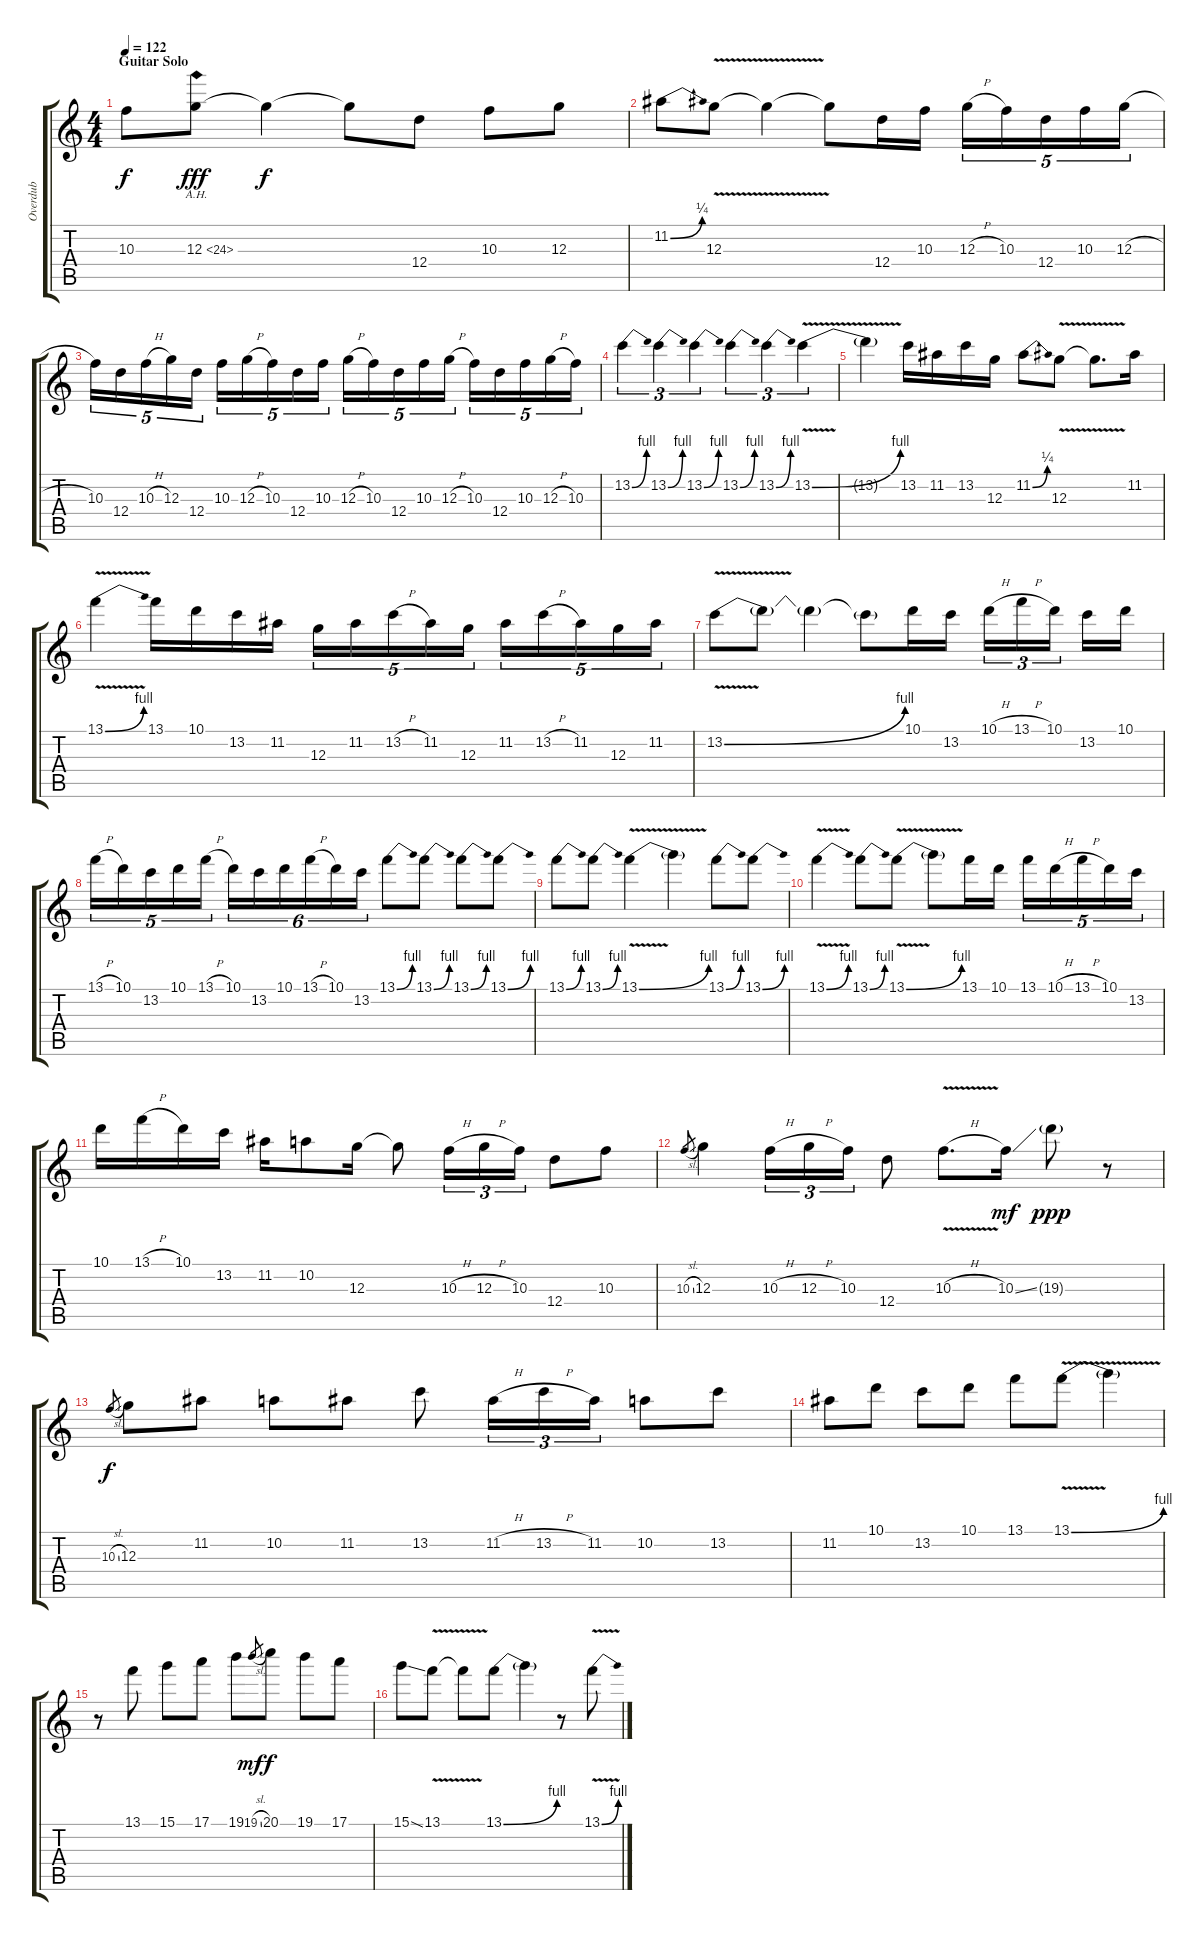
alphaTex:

\track ("Overdub" "Overdub") {instrument fretlessbass}
\staff {score tabs}
\tuning (E4 B3 G3 D3 A2 E2) {hide}
\ts (4 4)
\section ("" "Guitar Solo")
\tempo 122
\clef g2
\ks c
10.3.8{dy f volume 11} 12.3{ah 12}.8{dy fff} 12.3{t}.4{dy f} 12.3{t}.8 12.4.8 10.3.8 12.3.8 |
11.2{be (bend 0 0 60 1)}.8 12.3{v}.8 12.3{t}.4 12.3{t}.8 12.4.16 10.3.16 12.3{h}.16{tu (5 4)} 10.3.16{tu (5 4)} 12.4.16{tu (5 4)} 10.3.16{tu (5 4)} 12.3{h}.16{tu (5 4)} |
10.3.16{tu (5 4)} 12.4.16{tu (5 4)} 10.3{h}.16{tu (5 4)} 12.3.16{tu (5 4)} 12.4.16{tu (5 4)} 10.3.16{tu (5 4)} 12.3{h}.16{tu (5 4)} 10.3.16{tu (5 4)} 12.4.16{tu (5 4)} 10.3.16{tu (5 4)} 12.3{h}.16{tu (5 4)} 10.3.16{tu (5 4)} 12.4.16{tu (5 4)} 10.3.16{tu (5 4)} 12.3{h}.16{tu (5 4)} 10.3.16{tu (5 4)} 12.4.16{tu (5 4)} 10.3.16{tu (5 4)} 12.3{h}.16{tu (5 4)} 10.3.16{tu (5 4)} |
13.2{be (bend 0 0 60 4)}.4{tu (3 2)} 13.2{be (bend 0 0 60 4)}.4{tu (3 2)} 13.2{be (bend 0 0 60 4)}.4{tu (3 2)} 13.2{be (bend 0 0 60 4)}.4{tu (3 2)} 13.2{be (bend 0 0 60 4)}.4{tu (3 2)} 13.2{be (bend 0 0 60 4) v}.4{tu (3 2)} |
13.2{t}.4 13.2.16 11.2.16 13.2.16 12.3.16 11.2{be (bend 0 0 60 1)}.8 12.3{v}.8 12.3{t}.8{d} 11.2.16 |
13.1{be (bend 0 0 60 4) v}.4 13.1.16 10.1.16 13.2.16 11.2.16 12.3.16{tu (5 4)} 11.2.16{tu (5 4)} 13.2{h}.16{tu (5 4)} 11.2.16{tu (5 4)} 12.3.16{tu (5 4)} 11.2.16{tu (5 4)} 13.2{h}.16{tu (5 4)} 11.2.16{tu (5 4)} 12.3.16{tu (5 4)} 11.2.16{tu (5 4)} |
13.2{be (bend 0 0 60 4) v}.8 13.2{t}.8 13.2{t}.4 13.2{t}.8 10.1.16 13.2.16 10.1{h}.16{tu (3 2)} 13.1{h}.16{tu (3 2)} 10.1.16{tu (3 2)} 13.2.16 10.1.16 |
13.1{h}.16{tu (5 4)} 10.1.16{tu (5 4)} 13.2.16{tu (5 4)} 10.1.16{tu (5 4)} 13.1{h}.16{tu (5 4)} 10.1.16{tu (6 4)} 13.2.16{tu (6 4)} 10.1.16{tu (6 4)} 13.1{h}.16{tu (6 4)} 10.1.16{tu (6 4)} 13.2.16{tu (6 4)} 13.1{be (bend 0 0 60 4)}.8 13.1{be (bend 0 0 60 4)}.8 13.1{be (bend 0 0 60 4)}.8 13.1{be (bend 0 0 60 4)}.8 |
13.1{be (bend 0 0 60 4)}.8 13.1{be (bend 0 0 60 4)}.8 13.1{be (bend 0 0 60 4) v}.4 13.1{t}.4 13.1{be (bend 0 0 60 4)}.8 13.1{be (bend 0 0 60 4)}.8 |
13.1{be (bend 0 0 60 4) v}.4 13.1{be (bend 0 0 60 4)}.8 13.1{be (bend 0 0 60 4) v}.8 13.1{t}.8 13.1.16 10.1.16 13.1.16{tu (5 4)} 10.1{h}.16{tu (5 4)} 13.1{h}.16{tu (5 4)} 10.1.16{tu (5 4)} 13.2.16{tu (5 4)} |
10.1.16 13.1{h}.16 10.1.16 13.2.16 11.2.16 10.2.8 12.3.16 12.3{t}.8 10.3{h}.16{tu (3 2)} 12.3{h}.16{tu (3 2)} 10.3.16{tu (3 2)} 12.4.8 10.3.8 |
10.3{sl}.8{gr} 12.3.4 10.3{h}.16{tu (3 2)} 12.3{h}.16{tu (3 2)} 10.3.16{tu (3 2)} 12.4.8 10.3{v h}.8{d} 10.3{ss}.16{dy mf} 19.3{g}.8{dy ppp} r.8 |
10.3{sl}.8{gr dy f} 12.3.8 11.2.8 10.2.8 11.2.8 13.2.8 11.2{h}.16{tu (3 2)} 13.2{h}.16{tu (3 2)} 11.2.16{tu (3 2)} 10.2.8 13.2.8 |
11.2.8 10.1.8 13.2.8 10.1.8 13.1.8 13.1{be (bend 0 0 60 4) v}.8 13.1{t}.4 |
r.8 13.1.8 15.1.8 17.1.8 19.1.8 19.1{sl}.8{gr dy mf} 20.1.8{dy f} 19.1.8 17.1.8 |
15.1{ss}.8 13.1{v}.8 13.1{t}.8 13.1{be (bend 0 0 60 4)}.8 13.1{t}.4 r.8 13.1{be (bend 0 0 60 4) v}.8
